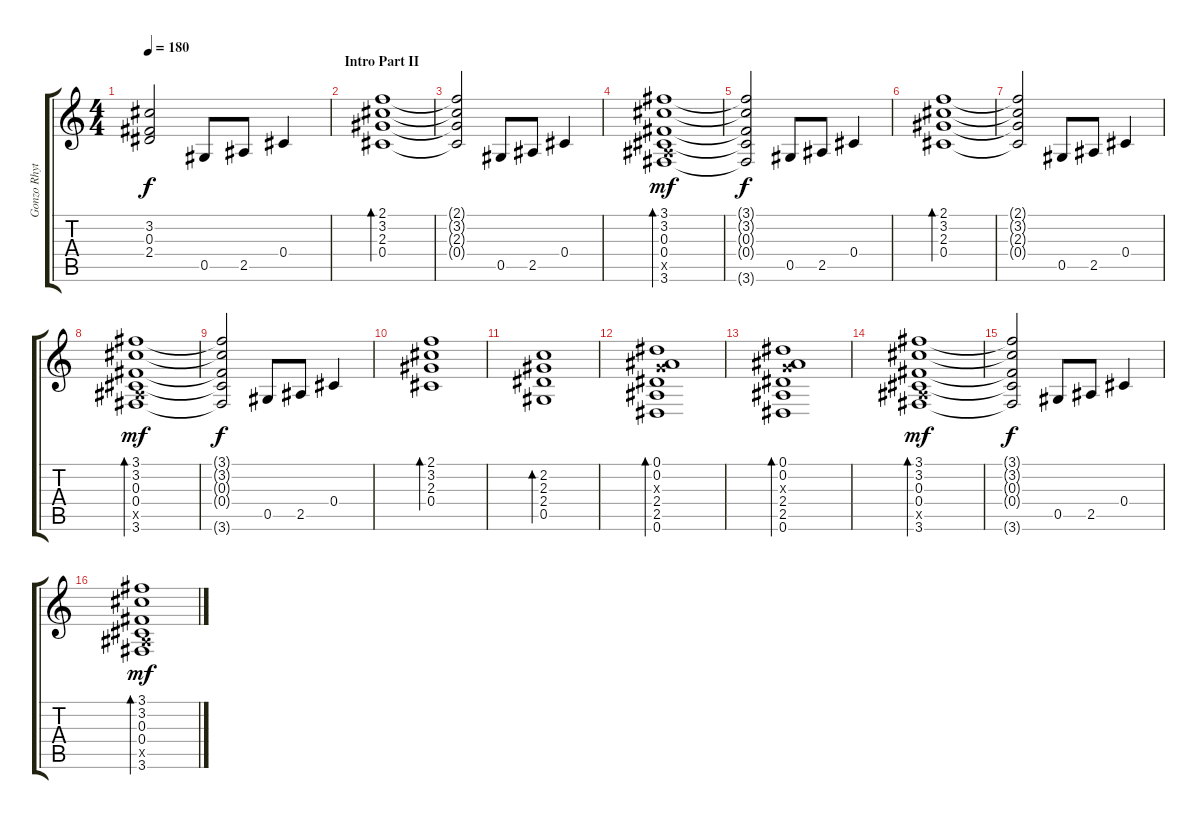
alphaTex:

\track ("Gonzo Rhythm I" "Gonzo Rhyt") {instrument electricguitarclean}
\staff {score tabs}
\tuning (Eb4 Bb3 Gb3 Db3 Ab2 Eb2) {hide}
\ts (4 4)
\tempo 180
\clef g2
\ks c
(3.2{t} 0.3{t} 2.4{t}).2{dy f} 0.5.8 2.5.8 0.4.4 |
\section ("" "Intro Part II")
(2.1 3.2 2.3 0.4).1{bd 120} |
(2.1{t} 3.2{t} 2.3{t} 0.4{t}).2 0.5.8 2.5.8 0.4.4 |
(3.1 3.2 0.3 0.4 2.5{x} 3.6).1{bd 120 dy mf} |
(3.1{t} 3.2{t} 0.3{t} 0.4{t} 3.6{t}).2{dy f} 0.5.8 2.5.8 0.4.4 |
(2.1 3.2 2.3 0.4).1{bd 120} |
(2.1{t} 3.2{t} 2.3{t} 0.4{t}).2 0.5.8 2.5.8 0.4.4 |
(3.1 3.2 0.3 0.4 2.5{x} 3.6).1{bd 120 dy mf} |
(3.1{t} 3.2{t} 0.3{t} 0.4{t} 3.6{t}).2{dy f} 0.5.8 2.5.8 0.4.4 |
(2.1 3.2 2.3 0.4).1{bd 120} |
(2.2 2.3 2.4 0.5).1{bd 120} |
(0.1 0.2 1.3{x} 2.4 2.5 0.6).1{bd 120} |
(0.1 0.2 1.3{x} 2.4 2.5 0.6).1{bd 120} |
(3.1 3.2 0.3 0.4 2.5{x} 3.6).1{bd 120 dy mf} |
(3.1{t} 3.2{t} 0.3{t} 0.4{t} 3.6{t}).2{dy f} 0.5.8 2.5.8 0.4.4 |
(3.1 3.2 0.3 0.4 2.5{x} 3.6).1{bd 120 dy mf}
